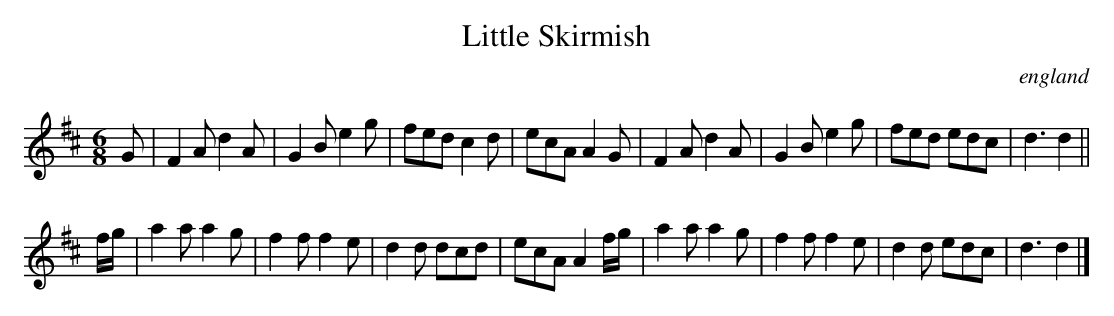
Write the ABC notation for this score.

X:1
T:Little Skirmish
O:england
M:6/8
K:D
G|\
F2A d2A| G2B e2g| fed c2d| ecA A2G|\
F2A d2A| G2B e2g| fed edc| d3 d2 ||
f/g/|\
a2a a2g| f2f f2e| d2d dcd| ecA A2 f/g/|\
a2a a2g| f2f f2e| d2d edc| d3 d2|]
